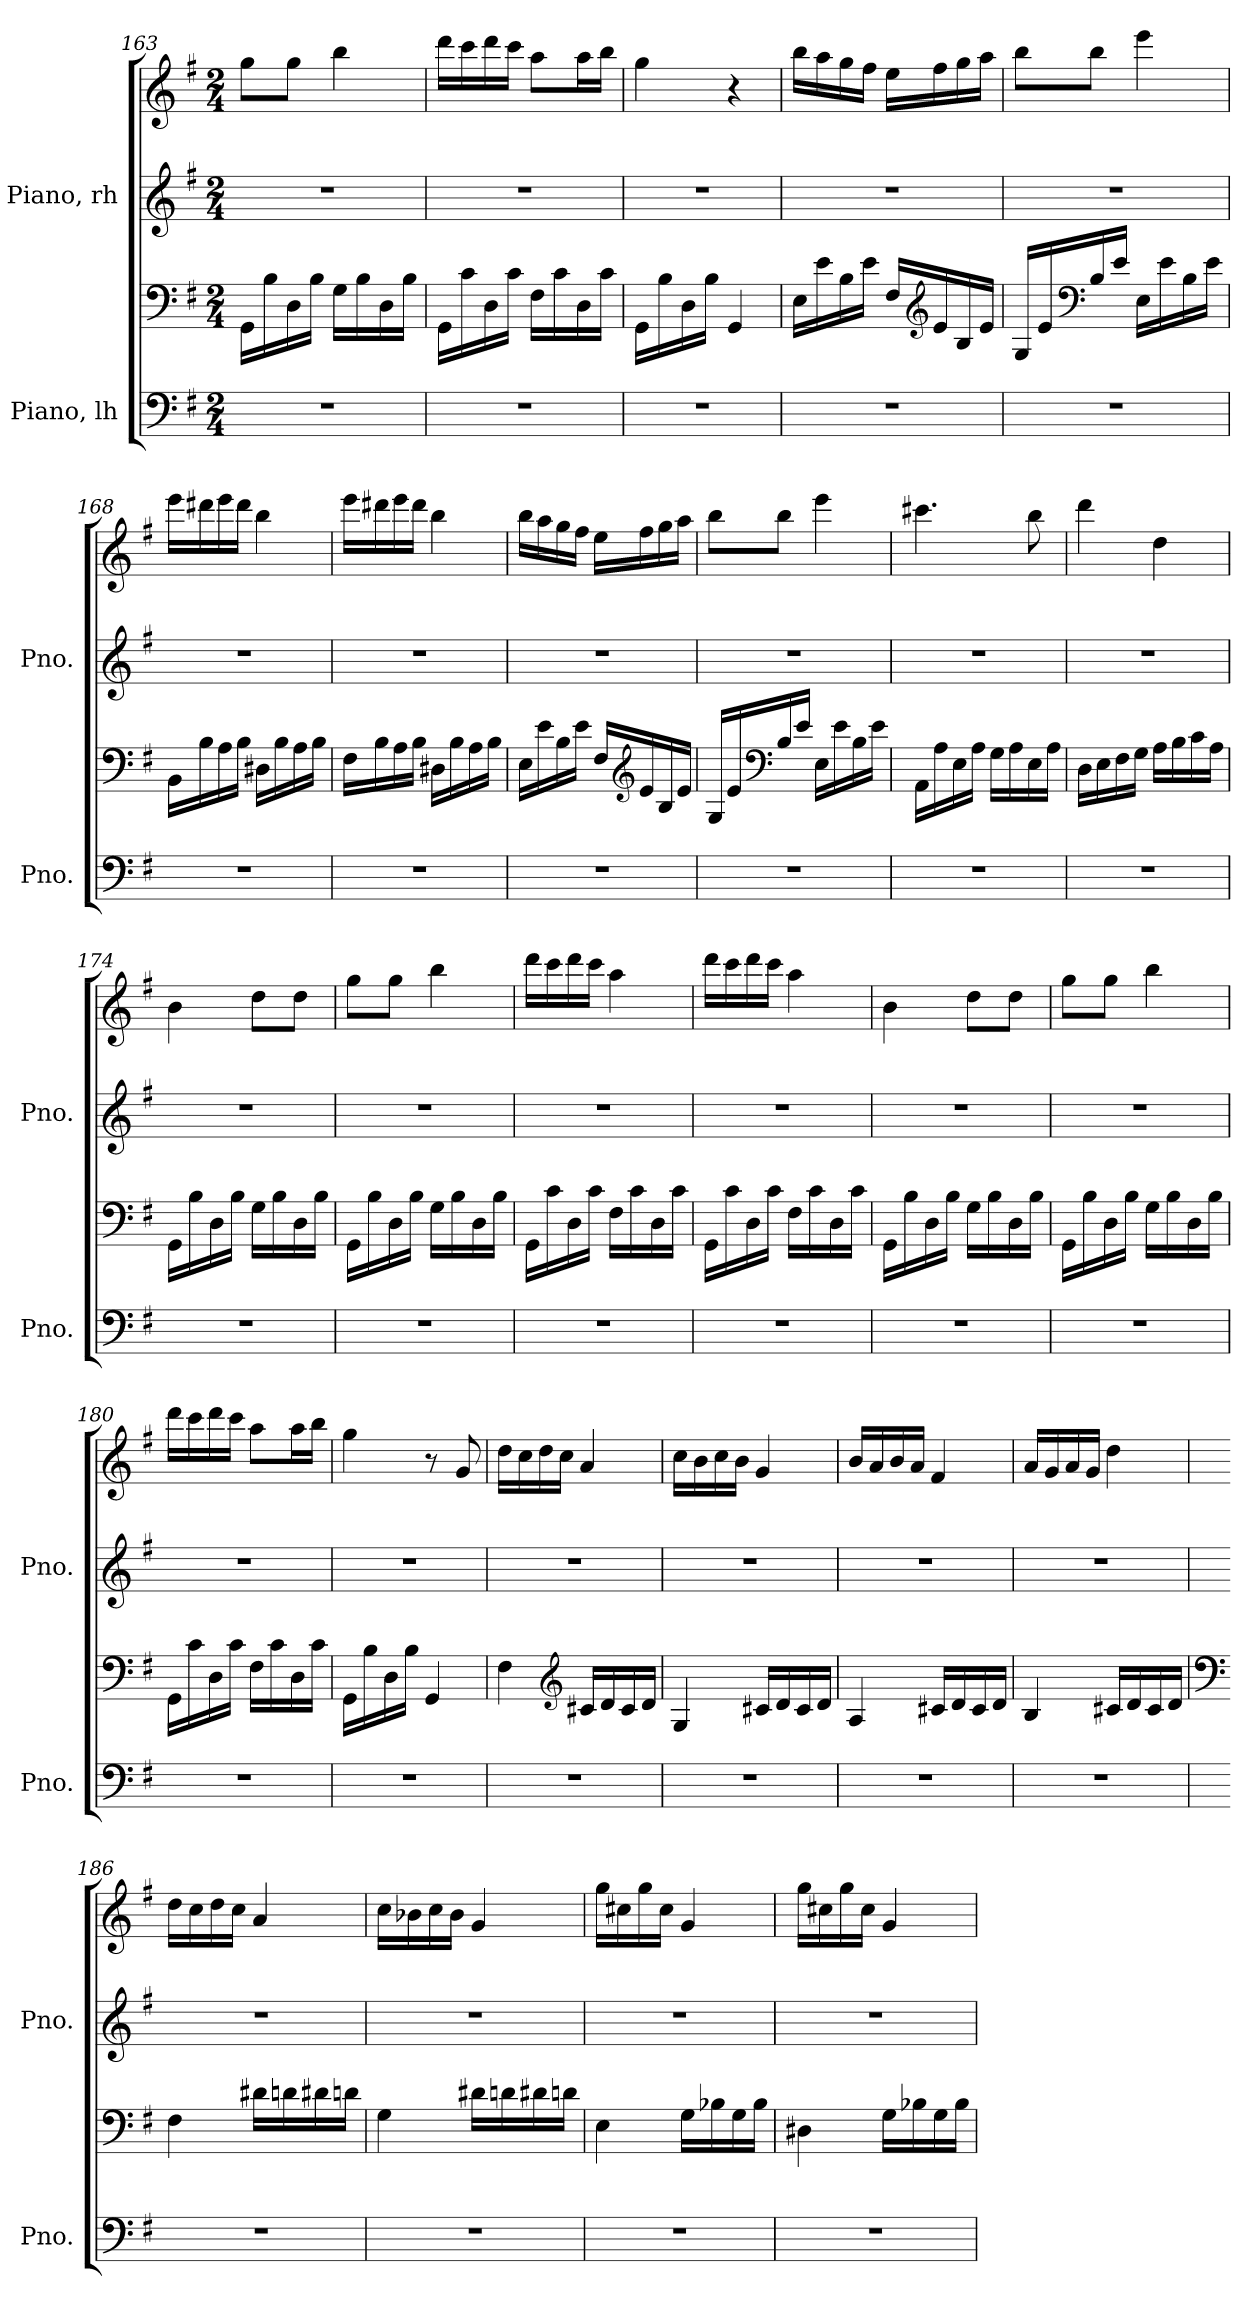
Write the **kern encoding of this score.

**kern	**kern	**kern	**kern
*part2	*part2	*part1	*part1
*staff4	*staff3	*staff2	*staff1
*I"Piano, lh	*	*I"Piano, rh	*
*I'Pno.	*	*I'Pno.	*
*clefF4	*clefF4	*clefG2	*clefG2
*k[f#]	*k[f#]	*k[f#]	*k[f#]
*M2/4	*M2/4	*M2/4	*M2/4
=163	=163	=163	=163
2r	16GG\LL	2r	8gg\L
.	16B\	.	.
.	16D\	.	8gg\J
.	16B\JJ	.	.
.	16G\LL	.	4bb\
.	16B\	.	.
.	16D\	.	.
.	16B\JJ	.	.
=164	=164	=164	=164
2r	16GG\LL	2r	16ddd\LL
.	16c\	.	16ccc\
.	16D\	.	16ddd\
.	16c\JJ	.	16ccc\JJ
.	16F#\LL	.	8aa\L
.	16c\	.	.
.	16D\	.	16aa\L
.	16c\JJ	.	16bb\JJ
!!LO:LB:g=z
=165	=165	=165	=165
2r	16GG\LL	2r	4gg\
.	16B\	.	.
.	16D\	.	.
.	16B\JJ	.	.
.	4GG/	.	4r
=166	=166	=166	=166
2r	16E\LL	2r	16bb\LL
.	16e\	.	16aa\
.	16B\	.	16gg\
.	16e\JJ	.	16ff#\JJ
.	16F#/LL	.	16ee\LL
*	*clefG2	*	*
.	16e/	.	16ff#\
.	16B/	.	16gg\
.	16e/JJ	.	16aa\JJ
=167	=167	=167	=167
2r	16G/LL	2r	8bb\L
.	16e/	.	.
*	*clefF4	*	*
.	16B/	.	8bb\J
.	16e/JJ	.	.
.	16E\LL	.	4eee\
.	16e\	.	.
.	16B\	.	.
.	16e\JJ	.	.
=168	=168	=168	=168
2r	16BB\LL	2r	16eee\LL
.	16B\	.	16ddd#X\
.	16A\	.	16eee\
.	16B\JJ	.	16ddd#\JJ
.	16D#X\LL	.	4bb\
.	16B\	.	.
.	16A\	.	.
.	16B\JJ	.	.
!!LO:LB:g=z
=169	=169	=169	=169
2r	16F#\LL	2r	16eee\LL
.	16B\	.	16ddd#X\
.	16A\	.	16eee\
.	16B\JJ	.	16ddd#\JJ
.	16D#X\LL	.	4bb\
.	16B\	.	.
.	16A\	.	.
.	16B\JJ	.	.
=170	=170	=170	=170
2r	16E\LL	2r	16bb\LL
.	16e\	.	16aa\
.	16B\	.	16gg\
.	16e\JJ	.	16ff#\JJ
.	16F#/LL	.	16ee\LL
*	*clefG2	*	*
.	16e/	.	16ff#\
.	16B/	.	16gg\
.	16e/JJ	.	16aa\JJ
=171	=171	=171	=171
2r	16G/LL	2r	8bb\L
.	16e/	.	.
*	*clefF4	*	*
.	16B/	.	8bb\J
.	16e/JJ	.	.
.	16E\LL	.	4eee\
.	16e\	.	.
.	16B\	.	.
.	16e\JJ	.	.
=172	=172	=172	=172
2r	16AA\LL	2r	4.ccc#X\
.	16A\	.	.
.	16E\	.	.
.	16A\JJ	.	.
.	16G\LL	.	.
.	16A\	.	.
.	16E\	.	8bb\
.	16A\JJ	.	.
!!LO:PB:g=z
=173	=173	=173	=173
2r	16D\LL	2r	4ddd\
.	16E\	.	.
.	16F#\	.	.
.	16G\JJ	.	.
.	16A\LL	.	4dd\
.	16B\	.	.
.	16c\	.	.
.	16A\JJ	.	.
=174	=174	=174	=174
2r	16GG\LL	2r	4b\
.	16B\	.	.
.	16D\	.	.
.	16B\JJ	.	.
.	16G\LL	.	8dd\L
.	16B\	.	.
.	16D\	.	8dd\J
.	16B\JJ	.	.
=175	=175	=175	=175
2r	16GG\LL	2r	8gg\L
.	16B\	.	.
.	16D\	.	8gg\J
.	16B\JJ	.	.
.	16G\LL	.	4bb\
.	16B\	.	.
.	16D\	.	.
.	16B\JJ	.	.
=176	=176	=176	=176
2r	16GG\LL	2r	16ddd\LL
.	16c\	.	16ccc\
.	16D\	.	16ddd\
.	16c\JJ	.	16ccc\JJ
.	16F#\LL	.	4aa\
.	16c\	.	.
.	16D\	.	.
.	16c\JJ	.	.
!!LO:LB:g=z
=177	=177	=177	=177
2r	16GG\LL	2r	16ddd\LL
.	16c\	.	16ccc\
.	16D\	.	16ddd\
.	16c\JJ	.	16ccc\JJ
.	16F#\LL	.	4aa\
.	16c\	.	.
.	16D\	.	.
.	16c\JJ	.	.
=178	=178	=178	=178
2r	16GG\LL	2r	4b\
.	16B\	.	.
.	16D\	.	.
.	16B\JJ	.	.
.	16G\LL	.	8dd\L
.	16B\	.	.
.	16D\	.	8dd\J
.	16B\JJ	.	.
=179	=179	=179	=179
2r	16GG\LL	2r	8gg\L
.	16B\	.	.
.	16D\	.	8gg\J
.	16B\JJ	.	.
.	16G\LL	.	4bb\
.	16B\	.	.
.	16D\	.	.
.	16B\JJ	.	.
=180	=180	=180	=180
2r	16GG\LL	2r	16ddd\LL
.	16c\	.	16ccc\
.	16D\	.	16ddd\
.	16c\JJ	.	16ccc\JJ
.	16F#\LL	.	8aa\L
.	16c\	.	.
.	16D\	.	16aa\L
.	16c\JJ	.	16bb\JJ
!!LO:LB:g=z
=181	=181	=181	=181
2r	16GG\LL	2r	4gg\
.	16B\	.	.
.	16D\	.	.
.	16B\JJ	.	.
.	4GG/	.	8r
.	.	.	8g/
=182	=182	=182	=182
2r	4F#\	2r	16dd\LL
.	.	.	16cc\
.	.	.	16dd\
.	.	.	16cc\JJ
*	*clefG2	*	*
.	16c#X/LL	.	4a/
.	16d/	.	.
.	16c#/	.	.
.	16d/JJ	.	.
=183	=183	=183	=183
2r	4G/	2r	16cc\LL
.	.	.	16b\
.	.	.	16cc\
.	.	.	16b\JJ
.	16c#X/LL	.	4g/
.	16d/	.	.
.	16c#/	.	.
.	16d/JJ	.	.
=184	=184	=184	=184
2r	4A/	2r	16b/LL
.	.	.	16a/
.	.	.	16b/
.	.	.	16a/JJ
.	16c#X/LL	.	4f#/
.	16d/	.	.
.	16c#/	.	.
.	16d/JJ	.	.
!!LO:PB:g=z
=185	=185	=185	=185
2r	4B/	2r	16a/LL
.	.	.	16g/
.	.	.	16a/
.	.	.	16g/JJ
.	16c#X/LL	.	4dd\
.	16d/	.	.
.	16c#/	.	.
.	16d/JJ	.	.
=186	=186	=186	=186
*	*clefF4	*	*
2r	4F#\	2r	16dd\LL
.	.	.	16cc\
.	.	.	16dd\
.	.	.	16cc\JJ
.	16d#X\LL	.	4a/
.	16dn\	.	.
.	16d#X\	.	.
.	16dn\JJ	.	.
=187	=187	=187	=187
2r	4G\	2r	16cc\LL
.	.	.	16b-X\
.	.	.	16cc\
.	.	.	16b-\JJ
.	16d#X\LL	.	4g/
.	16dn\	.	.
.	16d#X\	.	.
.	16dn\JJ	.	.
=188	=188	=188	=188
2r	4E\	2r	16gg\LL
.	.	.	16cc#X\
.	.	.	16gg\
.	.	.	16cc#\JJ
.	16G\LL	.	4g/
.	16B-X\	.	.
.	16G\	.	.
.	16B-\JJ	.	.
!!LO:LB:g=z
=189	=189	=189	=189
2r	4D#X\	2r	16gg\LL
.	.	.	16cc#X\
.	.	.	16gg\
.	.	.	16cc#\JJ
.	16G\LL	.	4g/
.	16B-X\	.	.
.	16G\	.	.
.	16B-\JJ	.	.
=	=	=	=
*-	*-	*-	*-
